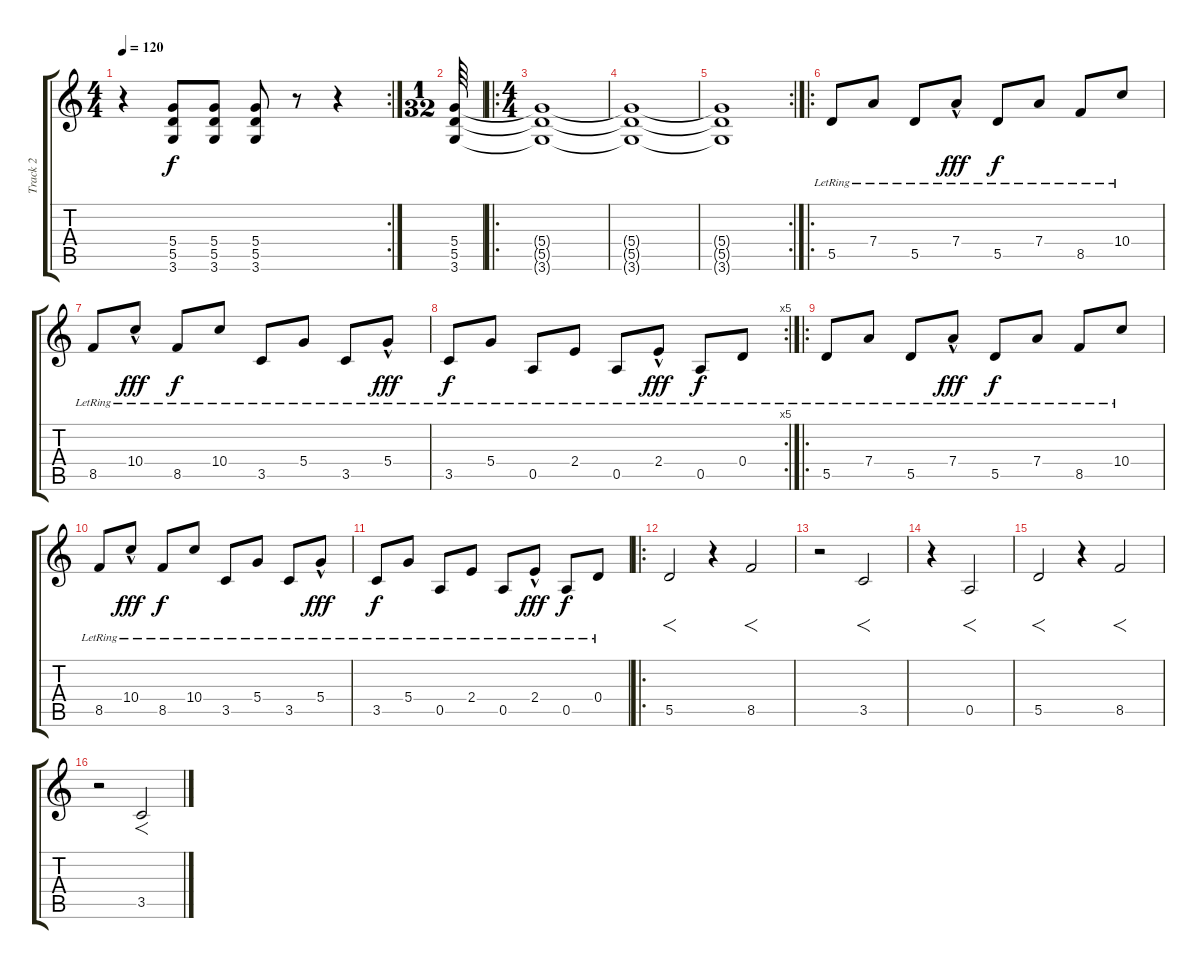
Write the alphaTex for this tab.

\track ("Track 2" "Track 2") {instrument electricguitarclean}
\staff {score tabs}
\tuning (E4 B3 G3 D3 A2 E2) {hide}
\rc 2
\ts (4 4)
\tempo 120
\clef g2
\ks c
r.4{dy f} (5.4 5.5 3.6).8 (5.4 5.5 3.6).8 (5.4 5.5 3.6).8 r.8 r.4 |
\ts (1 32)
(5.4 5.5 3.6).64 |
\ro
\ts (4 4)
(5.4{t} 5.5{t} 3.6{t}).1 |
(5.4{t} 5.5{t} 3.6{t}).1 |
\rc 2
(5.4{t} 5.5{t} 3.6{t}).1 |
\ro
5.5{lr}.8{volume 11 instrument electricguitarclean} 7.4{lr}.8 5.5{lr}.8 7.4{hac lr}.8{dy fff} 5.5{lr}.8{dy f} 7.4{lr}.8 8.5{lr}.8 10.4{lr}.8 |
8.5{lr}.8 10.4{hac lr}.8{dy fff} 8.5{lr}.8{dy f} 10.4{lr}.8 3.5{lr}.8 5.4{lr}.8 3.5{lr}.8 5.4{hac lr}.8{dy fff} |
\rc 5
3.5{lr}.8{dy f} 5.4{lr}.8 0.5{lr}.8 2.4{lr}.8 0.5{lr}.8 2.4{hac lr}.8{dy fff} 0.5{lr}.8{dy f} 0.4{lr}.8 |
\ro
5.5{lr}.8{instrument electricguitarclean} 7.4{lr}.8 5.5{lr}.8 7.4{hac lr}.8{dy fff} 5.5{lr}.8{dy f} 7.4{lr}.8 8.5{lr}.8 10.4{lr}.8 |
8.5{lr}.8 10.4{hac lr}.8{dy fff} 8.5{lr}.8{dy f} 10.4{lr}.8 3.5{lr}.8 5.4{lr}.8 3.5{lr}.8 5.4{hac lr}.8{dy fff} |
3.5{lr}.8{dy f} 5.4{lr}.8 0.5{lr}.8 2.4{lr}.8 0.5{lr}.8 2.4{hac lr}.8{dy fff} 0.5{lr}.8{dy f} 0.4{lr}.8 |
\ro
5.5.2{f volume 12} r.4 8.5.2{f} |
r.2 3.5.2{f} |
r.4 0.5.2{f} |
5.5.2{f} r.4 8.5.2{f} |
r.2 3.5.2{f}
